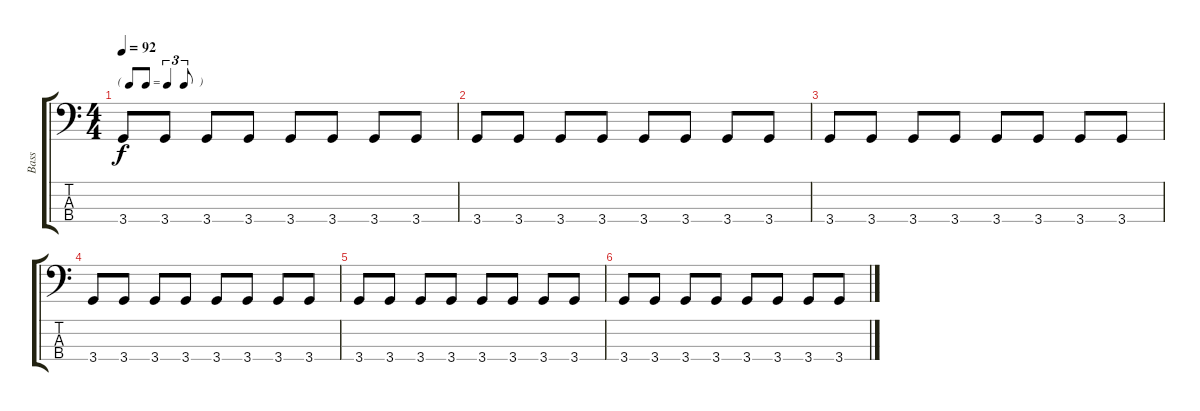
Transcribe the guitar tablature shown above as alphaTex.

\track ("Bass" "Bass") {instrument acousticguitarnylon}
\staff {score tabs}
\tuning (G2 D2 A1 E1) {hide}
\ts (4 4)
\tf triplet8th
\tempo 92
\clef f4
\ks c
3.4.8{dy f volume 7} 3.4.8 3.4.8 3.4.8 3.4.8 3.4.8 3.4.8 3.4.8 |
3.4.8 3.4.8 3.4.8 3.4.8 3.4.8 3.4.8 3.4.8 3.4.8 |
3.4.8 3.4.8 3.4.8 3.4.8 3.4.8 3.4.8 3.4.8 3.4.8 |
3.4.8 3.4.8 3.4.8 3.4.8 3.4.8 3.4.8 3.4.8 3.4.8 |
3.4.8 3.4.8 3.4.8 3.4.8 3.4.8 3.4.8 3.4.8 3.4.8 |
3.4.8 3.4.8 3.4.8 3.4.8 3.4.8 3.4.8 3.4.8 3.4.8
